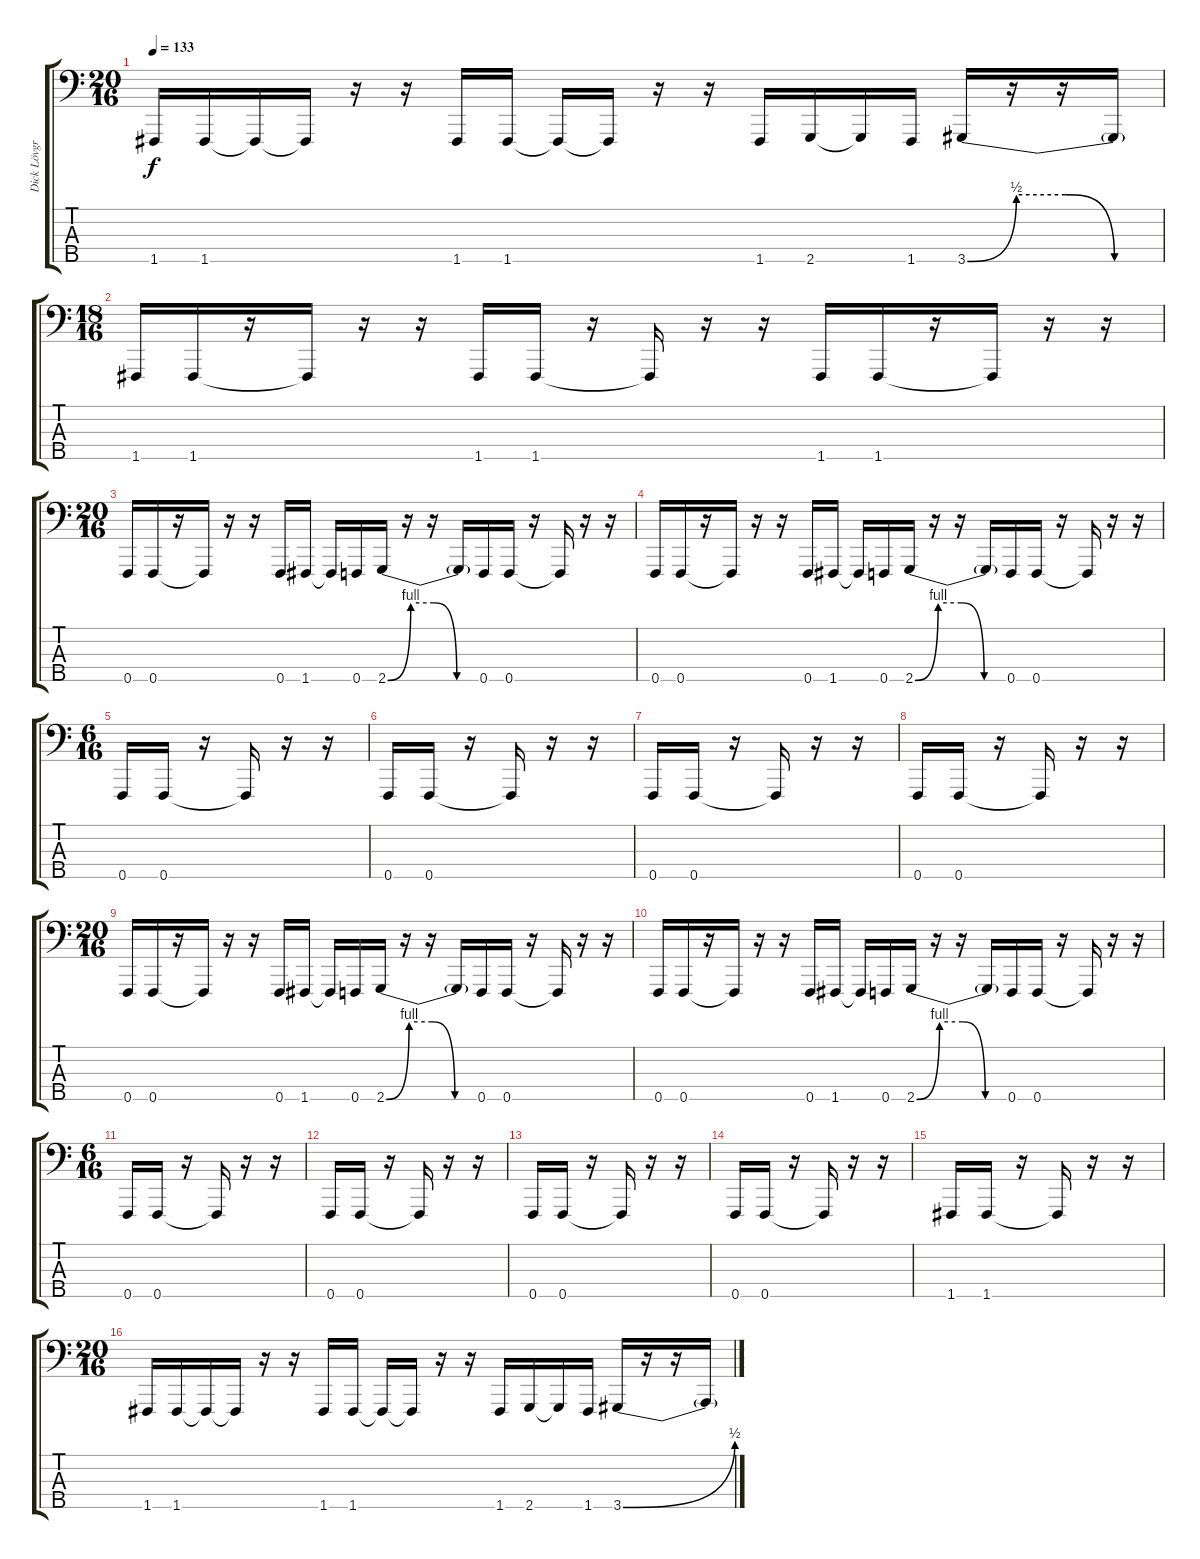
\track ("Dick Lövgren / ( album : Fredrik )" "Dick Lövgr") {instrument electricbasspick}
\staff {score tabs}
\tuning (Db2 Ab1 Eb1 Bb0 F0) {hide}
\ts (20 16)
\tempo 133
\clef f4
\ks c
1.5.16{dy f} 1.5.16 1.5{t}.16 1.5{t}.16 r.16 r.16 1.5.16 1.5.16 1.5{t}.16 1.5{t}.16 r.16 r.16 1.5.16 2.5.16 2.5{t}.16 1.5.16 3.5{be (custom 0 0 15 2 30 2 45 0 60 0)}.16 r.16 r.16 3.5{t}.16 |
\ts (18 16)
1.5.16 1.5.16 r.16 1.5{t}.16 r.16 r.16 1.5.16 1.5.16 r.16 1.5{t}.16 r.16 r.16 1.5.16 1.5.16 r.16 1.5{t}.16 r.16 r.16 |
\ts (20 16)
0.5.16 0.5.16 r.16 0.5{t}.16 r.16 r.16 0.5.16 1.5.16 1.5{t}.16 0.5.16 2.5{be (custom 0 0 15 4 30 4 45 0 60 0)}.16 r.16 r.16 2.5{t}.16 0.5.16 0.5.16 r.16 0.5{t}.16 r.16 r.16 |
0.5.16 0.5.16 r.16 0.5{t}.16 r.16 r.16 0.5.16 1.5.16 1.5{t}.16 0.5.16 2.5{be (custom 0 0 15 4 30 4 45 0 60 0)}.16 r.16 r.16 2.5{t}.16 0.5.16 0.5.16 r.16 0.5{t}.16 r.16 r.16 |
\ts (6 16)
0.5.16 0.5.16 r.16 0.5{t}.16 r.16 r.16 |
0.5.16 0.5.16 r.16 0.5{t}.16 r.16 r.16 |
0.5.16 0.5.16 r.16 0.5{t}.16 r.16 r.16 |
0.5.16 0.5.16 r.16 0.5{t}.16 r.16 r.16 |
\ts (20 16)
0.5.16 0.5.16 r.16 0.5{t}.16 r.16 r.16 0.5.16 1.5.16 1.5{t}.16 0.5.16 2.5{be (custom 0 0 15 4 30 4 45 0 60 0)}.16 r.16 r.16 2.5{t}.16 0.5.16 0.5.16 r.16 0.5{t}.16 r.16 r.16 |
0.5.16 0.5.16 r.16 0.5{t}.16 r.16 r.16 0.5.16 1.5.16 1.5{t}.16 0.5.16 2.5{be (custom 0 0 15 4 30 4 45 0 60 0)}.16 r.16 r.16 2.5{t}.16 0.5.16 0.5.16 r.16 0.5{t}.16 r.16 r.16 |
\ts (6 16)
0.5.16 0.5.16 r.16 0.5{t}.16 r.16 r.16 |
0.5.16 0.5.16 r.16 0.5{t}.16 r.16 r.16 |
0.5.16 0.5.16 r.16 0.5{t}.16 r.16 r.16 |
0.5.16 0.5.16 r.16 0.5{t}.16 r.16 r.16 |
1.5.16 1.5.16 r.16 1.5{t}.16 r.16 r.16 |
\ts (20 16)
1.5.16 1.5.16 1.5{t}.16 1.5{t}.16 r.16 r.16 1.5.16 1.5.16 1.5{t}.16 1.5{t}.16 r.16 r.16 1.5.16 2.5.16 2.5{t}.16 1.5.16 3.5{be (bend 0 0 60 2)}.16 r.16 r.16 3.5{t}.16
